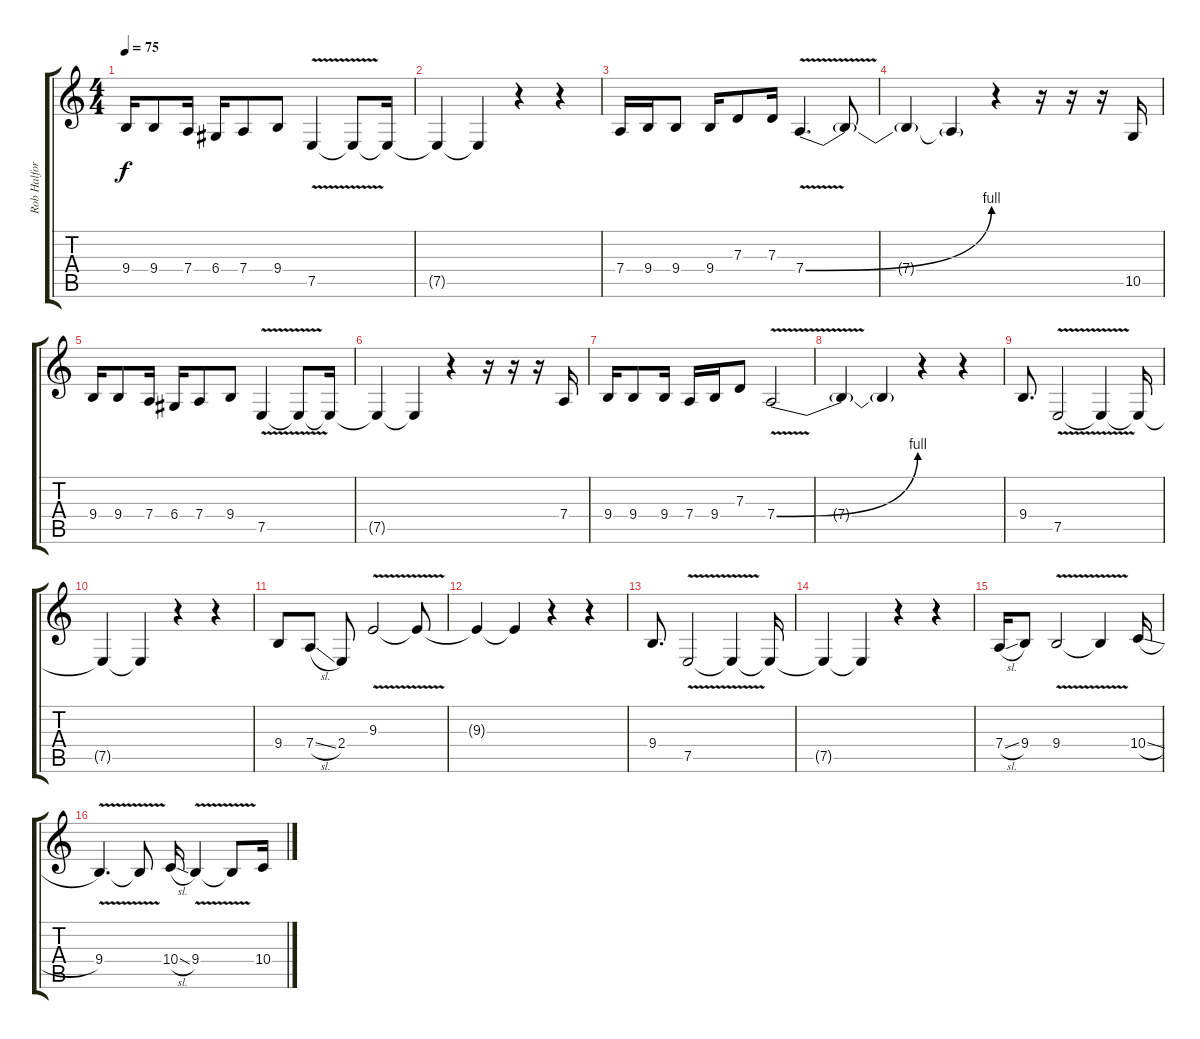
\track ("Rob Halford" "Rob Halfor") {instrument violin}
\staff {score tabs}
\tuning (E4 B3 G3 D3 A2 E2) {hide}
\ts (4 4)
\tempo 75
\clef g2
\ks c
9.4.16{dy f} 9.4.8 7.4.16 6.4.16 7.4.8 9.4.8 7.5{v}.4 7.5{t}.8 7.5{t}.16 |
7.5{t}.4 7.5{t}.4 r.4 r.4 |
7.4.16 9.4.16 9.4.8 9.4.16 7.3.8 7.3.16 7.4{be (bend 0 0 60 4) v}.4{d} 7.4{t}.8 |
7.4{t}.4 7.4{t}.4 r.4 r.16 r.16 r.16 10.5.16 |
9.4.16 9.4.8 7.4.16 6.4.16 7.4.8 9.4.8 7.5{v}.4 7.5{t}.8 7.5{t}.16 |
7.5{t}.4 7.5{t}.4 r.4 r.16 r.16 r.16 7.4.16 |
9.4.16 9.4.8 9.4.16 7.4.16 9.4.16 7.3.8 7.4{be (bend 0 0 60 4) v}.2 |
7.4{t}.4 7.4{t}.4 r.4 r.4 |
9.4.8{d} 7.5{v}.2 7.5{t}.4 7.5{t}.16 |
7.5{t}.4 7.5{t}.4 r.4 r.4 |
9.4.8 7.4{sl}.8 2.4.8 9.3{v}.2 9.3{t}.8 |
9.3{t}.4 9.3{t}.4 r.4 r.4 |
9.4.8{d} 7.5{v}.2 7.5{t}.4 7.5{t}.16 |
7.5{t}.4 7.5{t}.4 r.4 r.4 |
7.4{sl}.16 9.4.8 9.4{v}.2 9.4{t}.4 10.4{sl}.16 |
9.4{v}.4{d} 9.4{t}.8 10.4{sl}.16 9.4{v}.4 9.4{t}.8 10.4{sl}.16
